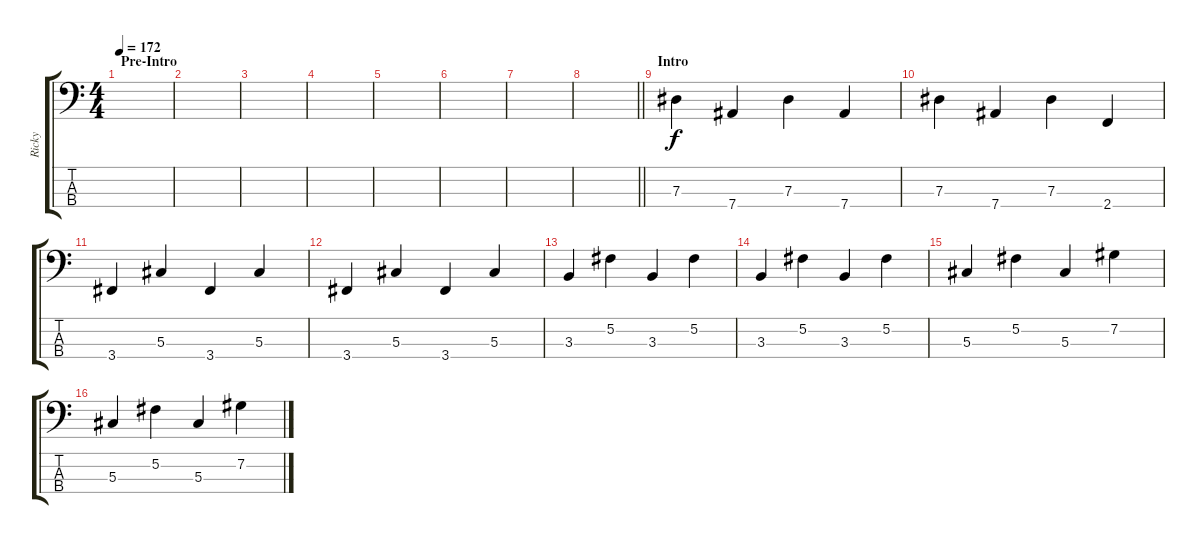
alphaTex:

\track ("Ricky" "Ricky") {instrument electricbasspick}
\staff {score tabs}
\tuning (Gb2 Db2 Ab1 Eb1) {hide}
\ts (4 4)
\section ("" "Pre-Intro")
\tempo 172
\clef f4
\ks c
|
|
|
|
|
|
|
\barLineRight lightlight
|
\section ("" "Intro")
7.3.4 7.4.4 7.3.4 7.4.4 |
7.3.4 7.4.4 7.3.4 2.4.4 |
3.4.4 5.3.4 3.4.4 5.3.4 |
3.4.4 5.3.4 3.4.4 5.3.4 |
3.3.4 5.2.4 3.3.4 5.2.4 |
3.3.4 5.2.4 3.3.4 5.2.4 |
5.3.4 5.2.4 5.3.4 7.2.4 |
5.3.4 5.2.4 5.3.4 7.2.4
